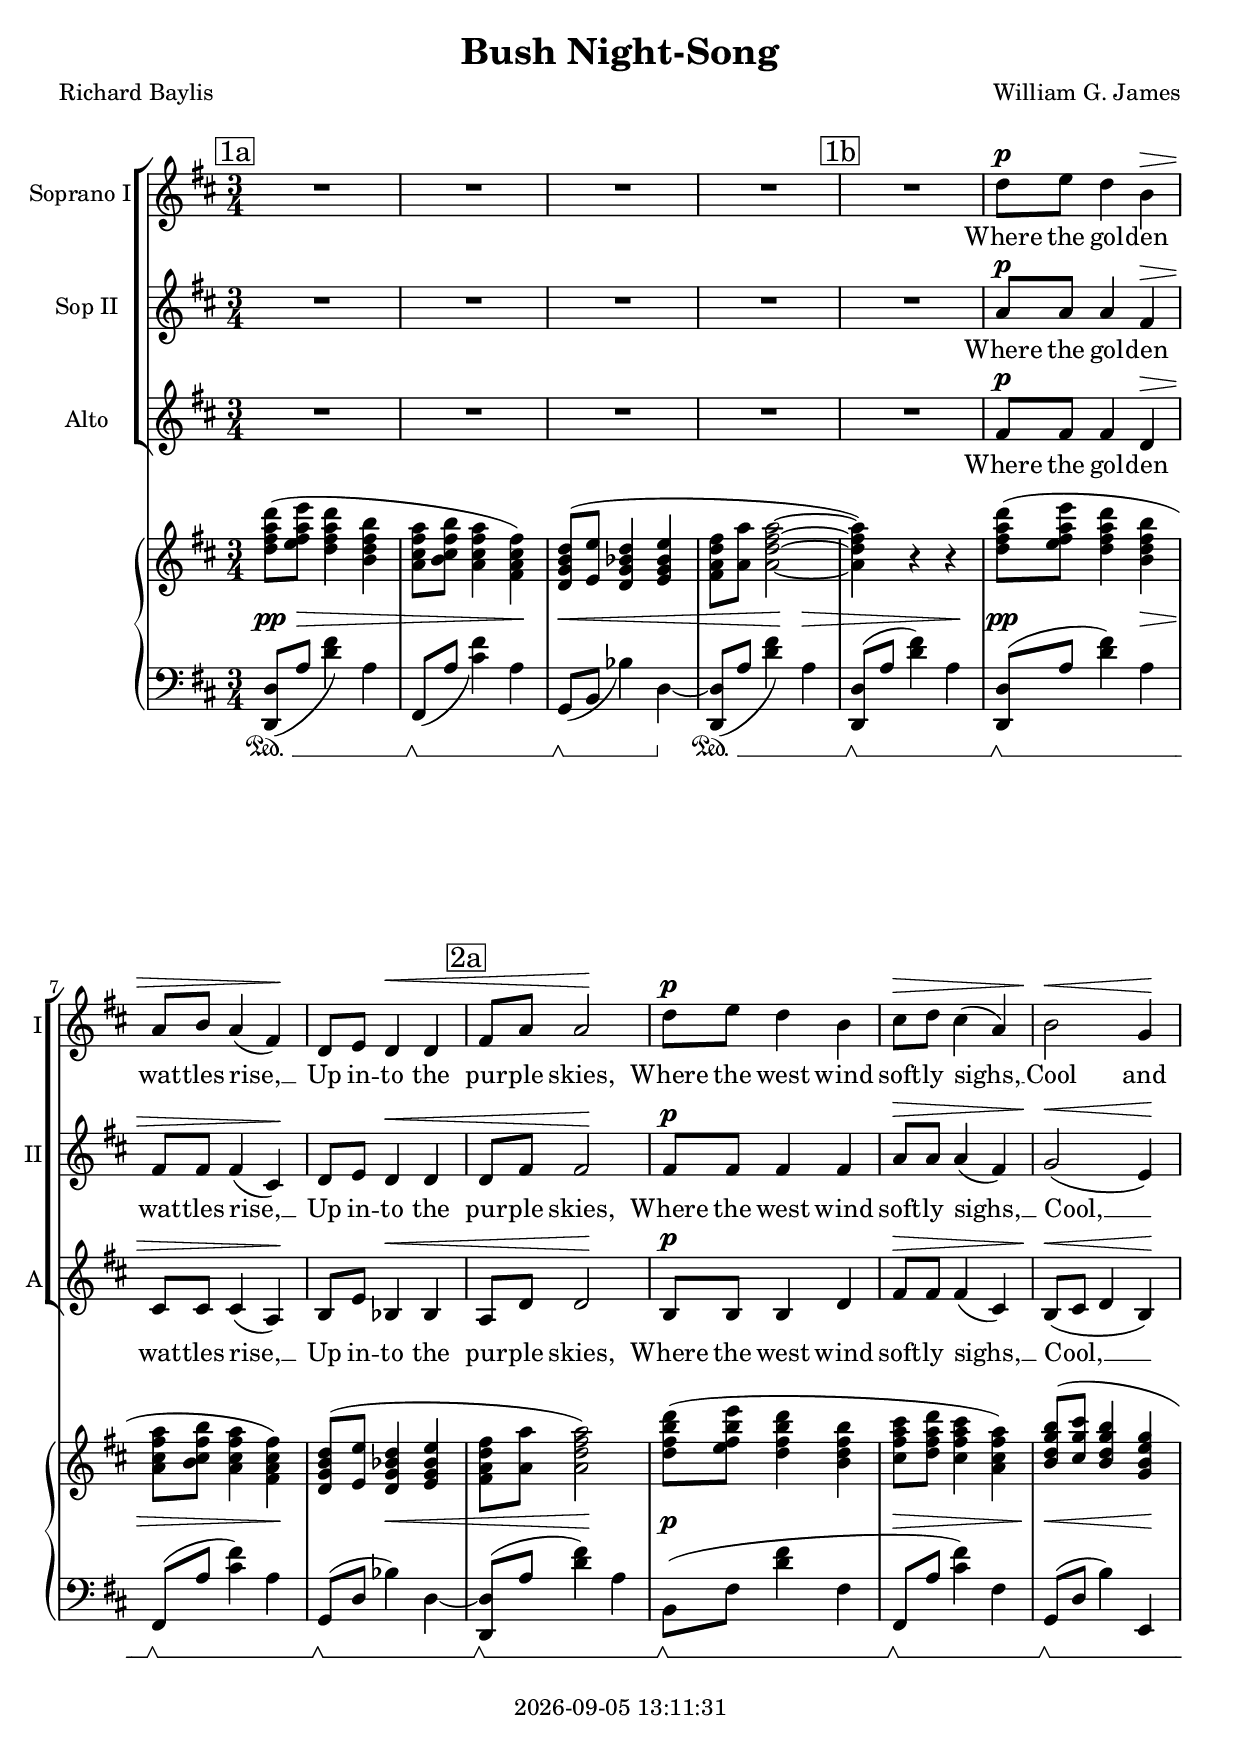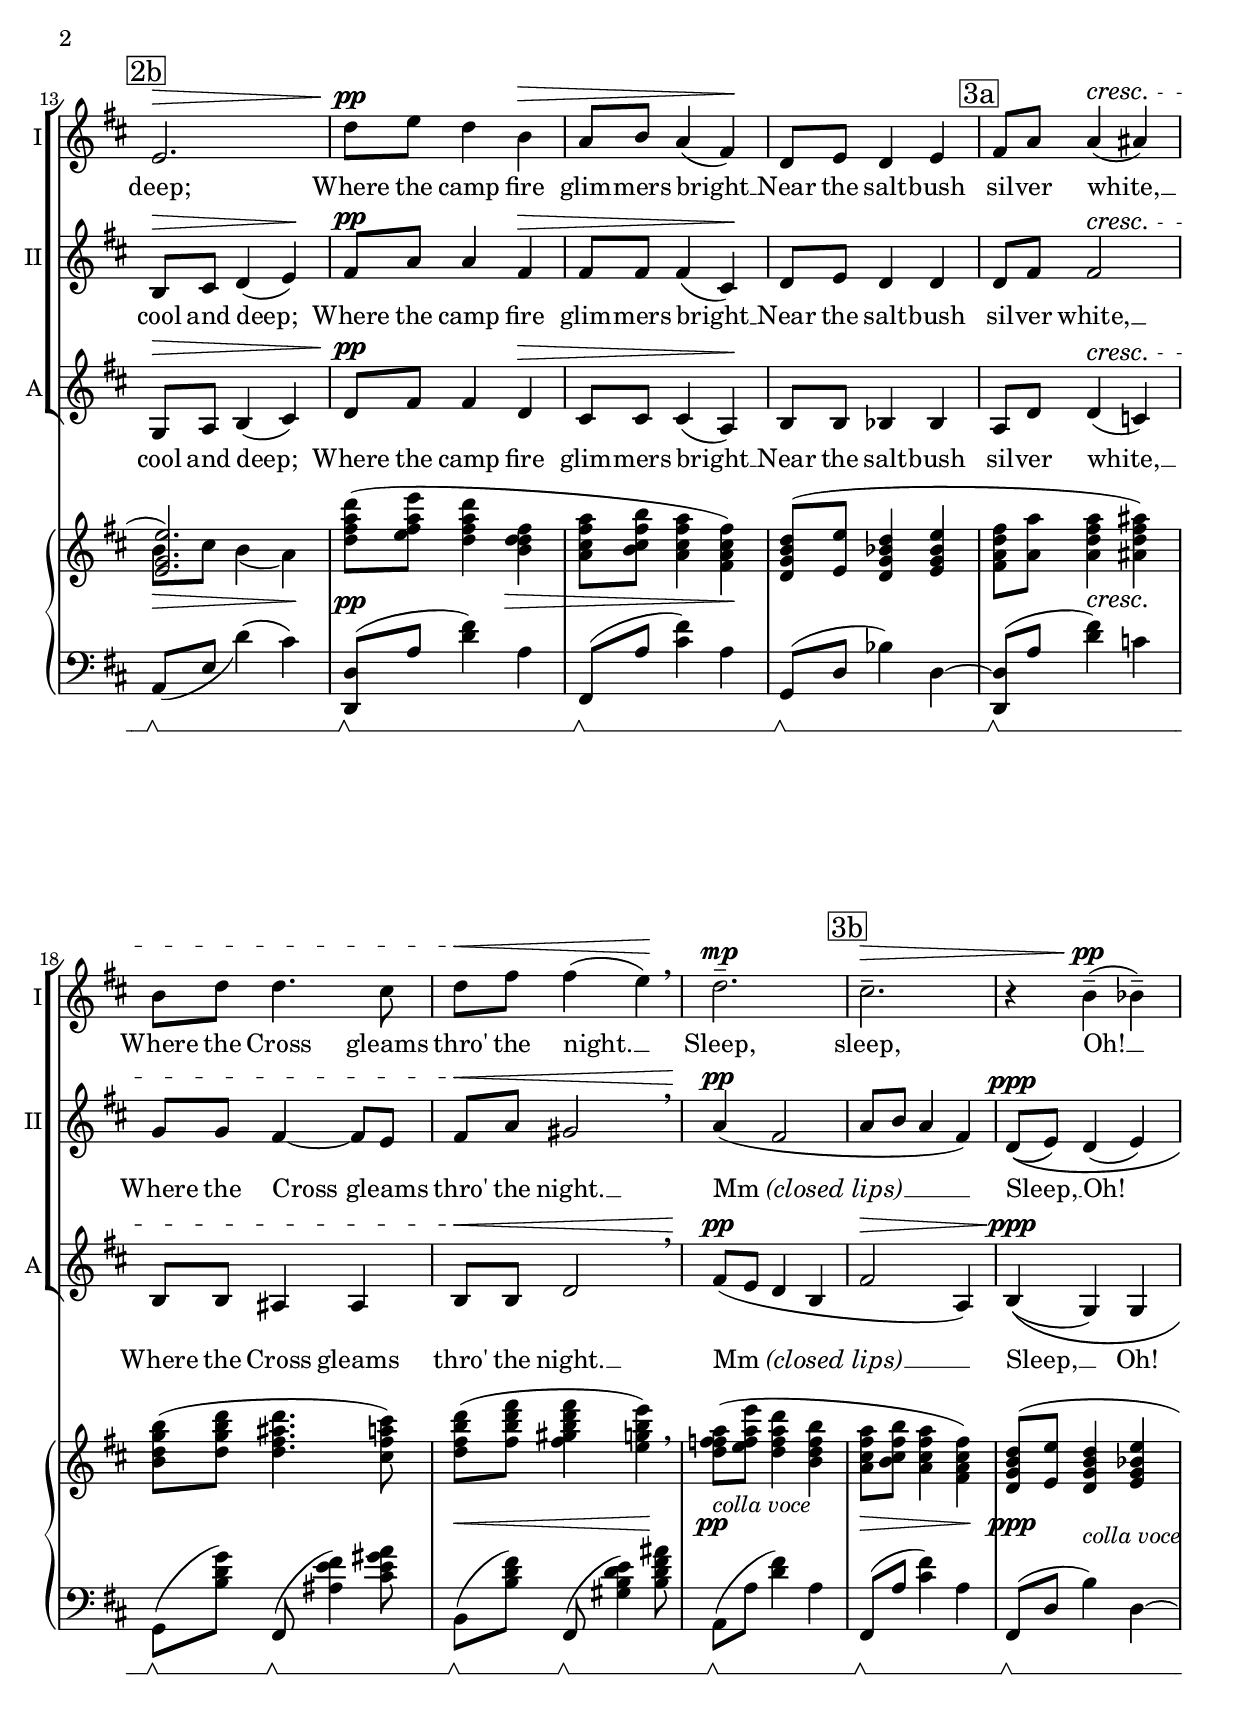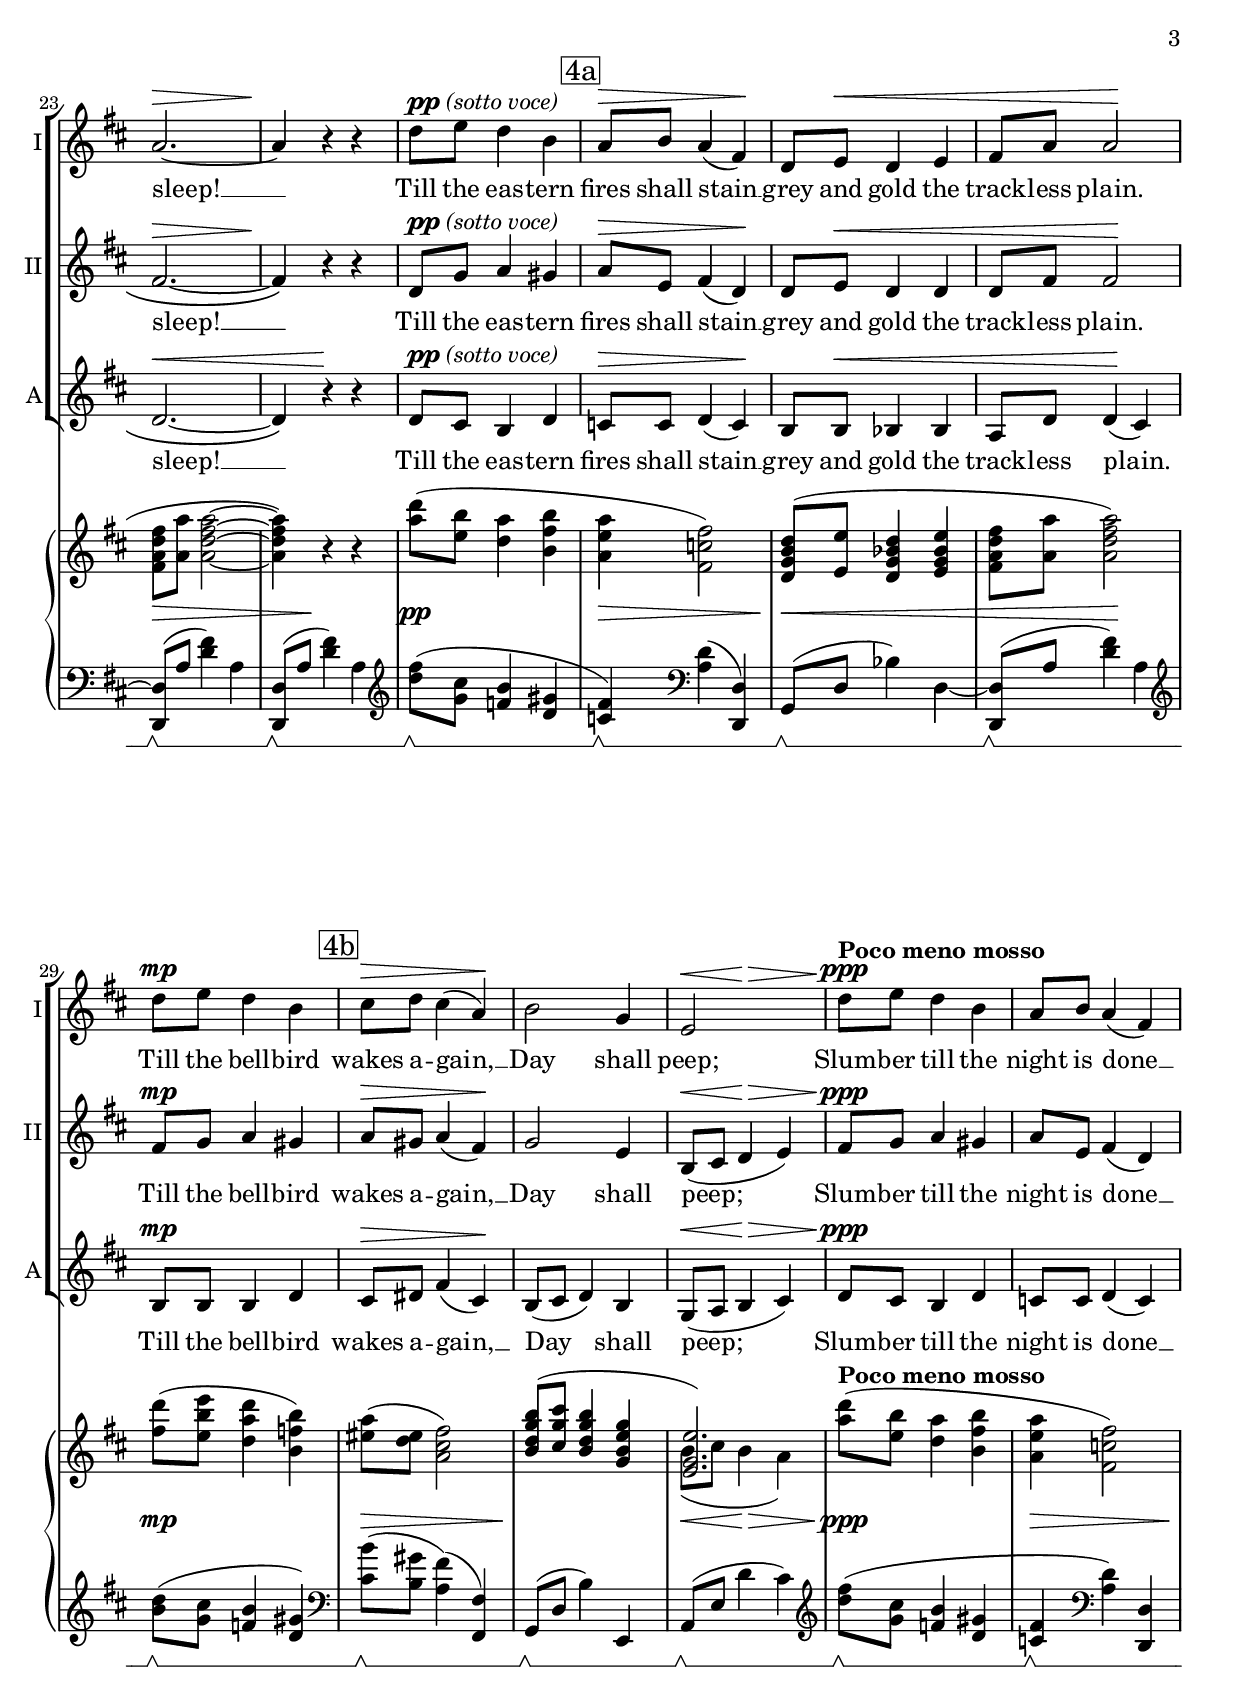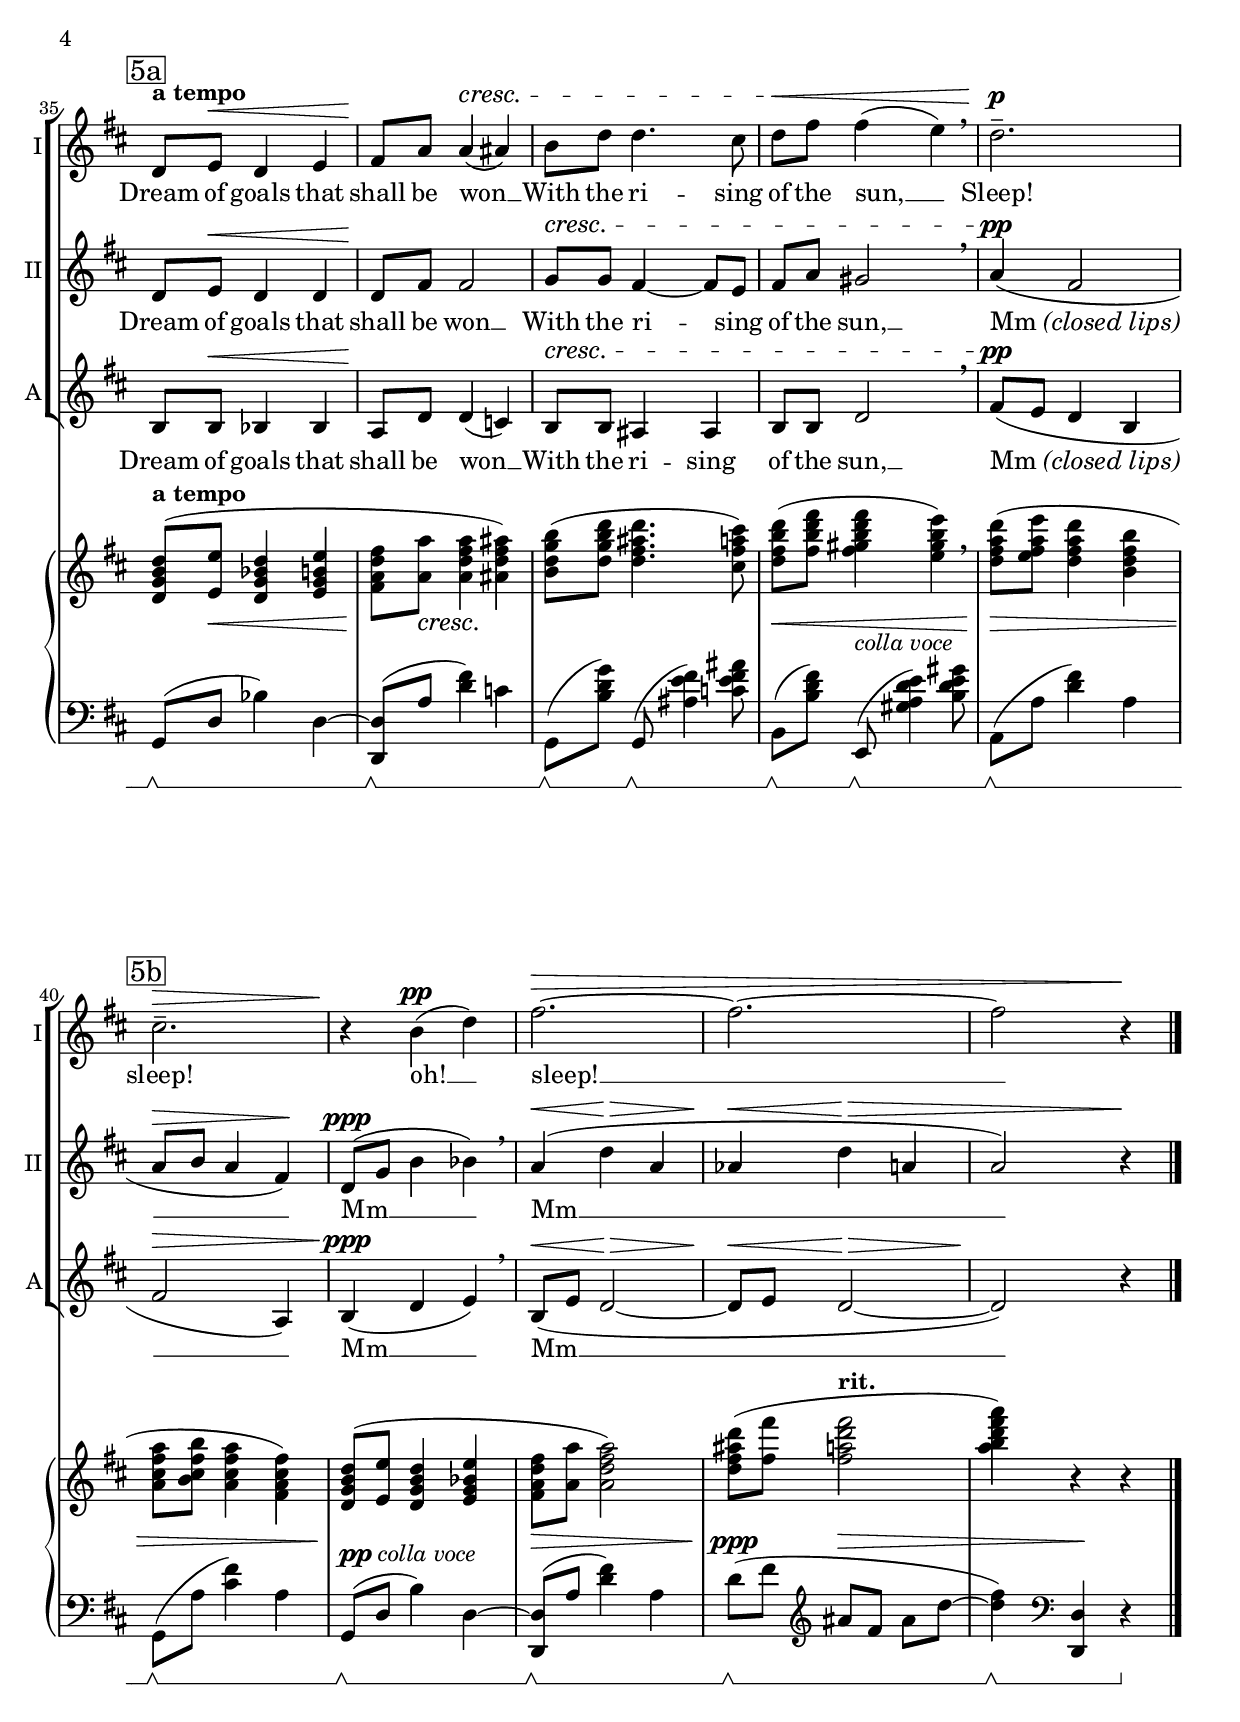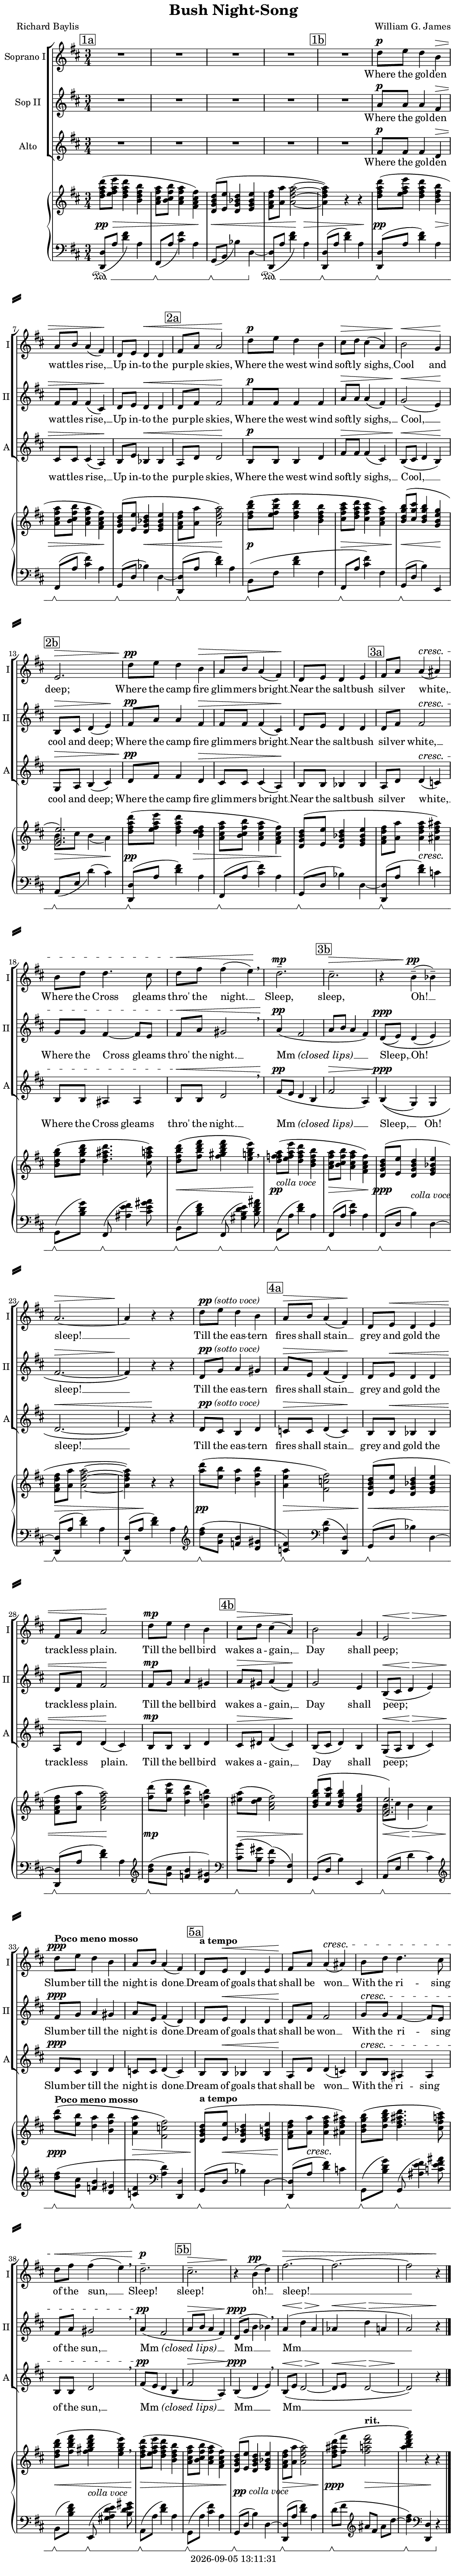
\version "2.22.0"

\include "predefined-guitar-fretboards.ly"
\include "articulate.ly"

today = #(strftime "%Y-%m-%d %H:%M:%S" (localtime (current-time)))

\header {
% centered at top
%  dedication  = "dedication"
  title       = "Bush Night-Song"
%  subtitle    = "subtitle"
%  subsubtitle = "subsubtitle"
%  instrument  = "instrument"
  
% arrangement of following lines:
%
%  poet    composer
%  meter   arranger
%  piece       opus

  composer    = "William G. James"
%  arranger    = "arranger"
%  opus        = "opus"

  poet        = "Richard Baylis"
%  meter       = "meter"
%  piece       = "piece"

% centered at bottom
% tagline     = "tagline" % default lilypond version
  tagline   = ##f
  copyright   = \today
}

% #(set-global-staff-size 16)

global = {
  \key d \major
  \time 3/4
}

TempoTrack = {
  \tempo 4=90
  \set Score.tempoHideNote = ##t
  s2.*32
  \tempo 4=85 s2.*2 \tempo 4=90
  s2.*8
  s2 \tempo 4=80
  s2.
}

RehearsalTrack = {
%  \set Score.currentBarNumber = #5
  \mark \markup { \box "1a" } s2.*4
  \mark \markup { \box "1b" } s2.*4
  \mark \markup { \box "2a" } s2.*4
  \mark \markup { \box "2b" } s2.*4
  \mark \markup { \box "3a" } s2.*4
  \mark \markup { \box "3b" } s2.*5
  \mark \markup { \box "4a" } s2.*4
  \mark \markup { \box "4b" } s2.*5
  \mark \markup { \box "5a" } s2.*5
  \mark \markup { \box "5b" } s2.*5
}

sopranoI = \relative {
  \global
  R2.*5
  d''8^\p e d4 b^\> % 1b+
  a8 b a4(fis)\!
  d8 e d4^\< 4
  fis8 a a2\! % 2a
  d8^\p e d4 b
  cis8^\> d cis4(a)
  b2^\< g4\!
  e2.^\> % 2b
  d'8^\pp e d4 b^\>
  a8 b a4(fis)\!
  d8 e d4 e
  fis8 a8 4^\cresc(ais) % 3a
  b8 d d4. cis8
  d8^\< fis8 4(e)\! \breathe
  d2.--^\mp
  cis2.--^\> % 3b
  r4 b4--^\pp (bes--)
  a2.~^\>
  a4\! r r
  d8\omit\pp^\markup{\dynamic pp \italic "(sotto voce)"} e d4 b
  a8^\> b a4(fis)\! % 4a
  d8 e^\< d4 e
  fis8 a a2\!
  d8^\mp e d4 b
  cis8^\> d cis4(a\!) % 4b
  b2 g4
  <<{e2 s4 d'8^\ppp^\markup\bold "Poco meno mosso"} \new Voice {s4^\< s2^\> s8\!}>>
  e d4 b
  a8 b a4(fis)
  d8^\markup\bold "a tempo" e^\< d4 e % 5a
  fis8\! a a4^\cresc(ais)
  b8 d8 4. cis8
  d8^\< fis fis4(e) \breathe
  d2.\!--^\p
  cis2.--^\> % 5b
  r4\! b^\pp (d)
  fis2.~ ^\>
  fis2.~
  fis2 r4\!
  \bar "|."
}

wordsSopI = \lyricmode {
  Where the gol -- den wat -- tles rise, __
  Up in -- to the pur -- ple skies,
  Where the west wind soft -- ly sighs, __
  Cool and deep;
  Where the camp fire glim -- mers bright __
  Near the salt -- bush sil -- ver white, __
  Where the Cross gleams thro' the night. __
  Sleep, sleep, Oh! __ sleep! __

  Till the eas -- tern fires shall stain __
  grey and gold the track -- less plain.
  Till the bell -- bird wakes a -- gain, __
  Day shall peep;
  Slum -- ber till the night is done __
  Dream of goals that shall be won __
  With the ri -- sing of the sun, __
  Sleep! sleep! oh! __ sleep! __
}

wordsSopIMidi = \lyricmode {
  "Where " "the " gol "den " wat "tles " "rise, " 
  "\nUp " in "to " "the " pur "ple " "skies, "
  "\nWhere " "the " "west " "wind " soft "ly " "sighs, " 
  "\nCool " "and " "deep; "
  "\nWhere " "the " "camp " "fire " glim "mers " "bright " 
  "\nNear " "the " salt "bush " sil "ver " "white, " 
  "\nWhere " "the " "Cross " "gleams " "thro' " "the " "night. " 
  "\nSleep, " "sleep, " "Oh! "  "sleep!\n" 

  "\nTill " "the " eas "tern " "fires " "shall " "stain " 
  "\ngrey " "and " "gold " "the " track "less " "plain. "
  "\nTill " "the " bell "bird " "wakes " a "gain, " 
  "\nDay " "shall " "peep; "
  "\nSlum" "ber " "till " "the " "night " "is " "done " 
  "\nDream " "of " "goals " "that " "shall " "be " "won " 
  "\nWith " "the " ri "sing " "of " "the " "sun, " 
  "\nSleep! " "sleep! " "oh! "  "sleep! " 
}

sopranoII = \relative {
  \global
  R2.*5
  a'8^\p 8 4 fis^\> % 1b+
  fis8 8 4(cis)\!
  d8 e d4^\< 4
  d8 fis8 2\! % 2a
  fis8^\p 8 4 4
  a8^\> 8 4(fis)
  g2^\< (e4)\!
  b8^\> cis d4(e)\! % 2b
  fis8^\pp a8 4 fis^\>
  fis8 8 4(cis)\!
  d8 e d4 4
  d8 fis fis2^\cresc % 3a
  g8 8 fis4~8 e
  fis8^\< a gis2 \breathe
  a4^\pp (fis2
  a8 b a4 fis)\! % 3b
  d8^\ppp \( ( e) d4(e)
               fis2.^\> ~
               fis4\! \) r r
  d8\omit\pp^\markup{\dynamic pp \italic "(sotto voce)"} g a4 gis
  a8^\> e fis4(d\!) % 4a
  d8 e^\< d4 4
  d8 fis fis2\!
  fis8^\mp g a4 gis
  a8^\> gis a4(fis\!) % 4b
  g2 e4
  b8^\< (cis d4^\> e)
  fis8^\ppp g a4 gis
  a8 e fis4(d)
  d8 e^\< d4 4 % 5a
  d8\! fis8 2
  g8^\cresc 8 fis4~8 e
  fis8 a gis2 \breathe
  a4^\pp (fis2
  a8^\> b a4 fis\!) % 5b
  d8^\ppp (g b4 bes) \breathe a4^\<( d^\> a
  aes4^\< d^\> a
  a2) r4\!
  \bar "|."
}

words = \lyricmode {
  Where the gol -- den wat -- tles rise, __
  Up in -- to the pur -- ple skies,
  Where the west wind soft -- ly sighs, __
  Cool, __ cool and deep;
  Where the camp fire glim -- mers bright __
  Near the salt -- bush sil -- ver white, __
  Where the Cross gleams thro' the night. __
  \markup{Mm \italic "(closed lips)"} __ Sleep, __ Oh! sleep! __

  Till the eas -- tern fires shall stain __
  grey and gold the track -- less plain.
  Till the bell -- bird wakes a -- gain, __
  Day shall peep;
  Slum -- ber till the night is done __
  Dream of goals that shall be won __
  With the ri -- sing of the sun, __
  \markup{Mm \italic "(closed lips)"} __ Mm __ Mm __
}

wordsMidi = \lyricmode {
  "Where " "the " gol "den " wat "tles " "rise, " 
  "\nUp " in "to " "the " pur "ple " "skies, "
  "\nWhere " "the " "west " "wind " soft "ly " "sighs, " 
  "\nCool, "  "cool " "and " "deep; "
  "\nWhere " "the " "camp " "fire " glim "mers " "bright " 
  "\nNear " "the " salt "bush " sil "ver " "white, " 
  "\nWhere " "the " "Cross " "gleams " "thro' " "the " "night. " 
  "\nMm " "Sleep, " "Oh! " "sleep!\n"

  "\nTill " "the " eas "tern " "fires " "shall " "stain " 
  "\ngrey " "and " "gold " "the " track "less " "plain. "
  "\nTill " "the " bell "bird " "wakes " a "gain, " 
  "\nDay " "shall " "peep; "
  "\nSlum" "ber " "till " "the " "night " "is " "done " 
  "\nDream " "of " "goals " "that " "shall " "be " "won " 
  "\nWith " "the " ri "sing " "of " "the " "sun, " 
  "Mm " "Mm " "Mm"
}

alto = \relative {
  \global
  R2.*5
  fis'8^\p 8 4 d^\> % 1b
  cis8 8 4(a\!)
  b8 e bes4^\< 4
  a8 d8 2\! % 2a
  b8^\p 8 4 d
  fis8^\> 8 4(cis)
  b8^\< (cis d4 b\!)
  g8^\> a b4(cis) % 2b
  d8^\pp fis8 4 d^\>
  cis8 8 4(a\!)
  b8 8 bes4 4
  a8 d d4^\cresc(c) % 3a
  b8 8 ais4 4
  b8^\< 8 d2 \breathe
  fis8^\pp(e d4 b
  fis'2^\> a,4) % 3b
  b4^\ppp( \( g) g
              d'2.^\< ~
              d4 \) r\! r
  d8\omit\pp^\markup{\dynamic pp \italic "(sotto voce)"} cis b4 d
  c8^\> 8 d4(c\!) % 4a
  b8 8^\< bes4 4
  a8 d d4\!(cis)
  b8^\mp 8 4 d
  cis8^\> dis fis4(cis\!) % 4b
  b8(cis d4) b
  g8^\<(a b4^\> cis)
  d8^\ppp cis b4 d
  c8 8 d4(c)
  b8 8^\< bes4 4 % 5a
  a8\! d8 4(c)
  b8^\cresc 8 ais4 4
  b8 8 d2 \breathe
  fis8^\pp(e d4 b
  fis'2^\> a,4) % 5b
  b4^\ppp(d e) \breathe
  b8^\<( e d2^\> ~
  d8^\< e d2^\> ~
  d2\omit\ppp) r4
  \bar "|."
}

pianoRHone = \relative {
  \global
  <d'' fis a d>8(<e fis a e'> <d fis a d>4 <b d fis b>
  <a cis fis a>8 <b cis fis b> <a cis fis a>4 <fis a cis fis>)
  <d g b d>8( <e e'> <d g bes d>4 <e g bes e>
  <fis a d fis>8 <a a'> <a d fis a>2~
  q4) r r % 1b
  <d fis a d>8(<e fis a e'> <d fis a d>4 <b d fis b>
  <a cis fis a>8 <b cis fis b> <a cis fis a>4 <fis a cis fis>)
  <d g b d>8( <e e'> <d g bes d>4 <e g bes e>
  <fis a d fis>8 <a a'> <a d fis a>2) % 2a
  <d fis b d>8(<e fis b e> <d fis b d>4 <b d fis b>
  <cis fis a cis>8 <d fis a d> <cis fis a cis>4 <a cis fis a>)
  <b d g b>8( <cis g' cis> <b d g b>4 <g b e g>
  <e g e'>2.) % 2b
  <d' fis a d>8(<e fis a e'> <d fis a d>4 <b d fis d>
  <a cis fis a>8 <b cis fis b> <a cis fis a>4 <fis a cis fis>)
  <d g b d>8(<e e'> <d g bes d>4 <e g bes e>
  <fis a d fis>8 <a a'> <a d fis a>4 <ais d fis ais>) % 3a
  <b d g b>8( <d g b d> <d fis ais d>4. <cis fis a cis>8)
  <d fis b d>8( <fis b d fis> <fis gis b d fis>4 <e g b e>4) \breathe
  <d fis a f>8( <e fis a e'> <d fis a d>4 <b d fis b>
  <a cis fis a>8 <b cis fis b> <a cis fis a>4 <fis a cis fis>) % 3b
  <d g b d>8(<e e'> <d g b d>4 <e g bes e>
  <fis a d fis>8 <a a'> <a d fis a>2~
  q4) r r
  <a' d>8(<e b'> <d a'>4 <b fis' b>
  <a e' a>4 <fis c' fis>2) % 4a
  <d g b d>8(<e e'> <d g bes d>4 <e g bes e>
  <fis a d fis>8 <a a'> <a d fis a>2)
  <fis' d'>8 (<e b' e> <d a' d>4 <b f' b>)
  <eis a>8(<d eis> <a cis fis>2) % 4b
  <b d g b>8(<cis g' cis> <b d g b>4 <g b e g>
  <e g e'>2.)
  <a' d>8^\markup\bold "Poco meno mosso" (<e b'> <d a'>4 <b fis' b>
  <a e' a>4 <fis c' fis>2)
  <d g b d>8^\markup\bold "a tempo" (<e e'> <d g bes d>4 <e g b e> % 5a
  <fis a d fis>8 <a a'> <a d fis a>4 <ais d fis ais>)
  <b d g b>8(<d g b d> <d fis ais d>4. <cis fis a cis>8)
  <d fis b d>8(<fis b d fis> <fis gis b d fis>4 <e gis b e>) \breathe
  <d fis a d>8(<e fis a e'> <d fis a d>4 <b d fis b>
  <a cis fis a>8 <b cis fis b> <a cis fis a>4 <fis a cis fis>) % 5b
  <d g b d>8(<e e'> <d g b d>4 <e g bes e>
  <fis a d fis>8 <a a'> <a d fis a>2)
  <d fis ais d>8 (<fis fis'> <fis a d fis>2^\markup\bold rit.
  <a b d fis a>4) r r
  \bar "|."
}

pianoRHtwo = \relative {
  \global
  s2.*12
  b'8 cis b4(a) % 2b
  s2.*18
  b8(cis b4 a) % 4b++
  s2.*12
  \bar "|."
}

dynamicsPiano = {
  \override DynamicTextSpanner.style = #'none
  s2.\pp-\>
  s2 s4\!
  s2.\<
  s4 s\! s\>
  s2 s4\! % 1b
  s2\pp s4\>
  s2 s4\!
  s4 s2\<
  s4 s2\! % 2a
  s2.\p
  s2.\>
  s2\< s4\!
  s2\> s4\! % 2b
  s2\pp s4\>
  s2 s4\!
  s2.
  s4 s2\cresc % 3a
  s2.
  s2\< s4\!
  s2.\pp^\markup\italic "colla voce"
  s2\> s4\! % 3b
  s4\ppp s2-\markup\italic "colla voce"
  s2.\>
  s8 s8\! s2
  s2.\pp
  s2.\> % 4a
  s2.\<
  s4 s2\!
  s2.\mp
  s2.\> % 4b
  s2.\!
  s4\< s2\>
  s2.\ppp
  s2.\>
  s8\! s\< s2 % 5a
  s8\! s\cresc s2
  s2.
  s4\< s2-\markup\italic "colla voce"
  s2.\>
  s2. % 5b
  s2.\omit\pp-\markup{\dynamic pp \italic "colla voce"}
  s2.\>
  s4\ppp s2\>
  s4 s2\!
}

pianoLH = \relative {
  \global \oneVoice
  <d, d'>8_( a'' <d fis>4) a
  fis,8_( a' <cis fis>4) a
  g,8_(b bes'4) d,4~
  <d, d'>8_( a'' <d fis>4) a
  <d,, d'>8(a'' <d fis>4) a % 1b
  <d,, d'>8( a'' <d fis>4) a
  fis,8(a' <cis fis>4) a
  g,8(d' bes'4) d,~
  <d, d'>8(a'' <d fis>4) a % 2a
  b,8(fis' <d' fis>4 fis,
  fis,8a' <cis fis>4) fis,
  g,8(d' b'4) e,,
  a8_(e' d'4)(cis) % 2b
  <d,, d'>8(a'' <d fis>4) a
  fis,8(a' <cis fis>4) a
  g,8(d' bes'4) d,~
  <d, d'>8( a'' <d fis>4) c % 3a
  g,8([<b' d g>]) fis,(<ais' e' fis>4) <cis e gis a>8
  b,8([<b' d fis>]) fis,8(<gis' b d e>4) <b d fis ais>8
  a,8(a' <d fis>4) a
  fis,8(a' <cis fis>4) a % 3b
  fis,8(d' b'4) d,4~
  <d, d'>8(a'' <d fis>4) a
  <d,, d'>8(a'' <d fis>4) a \clef treble
  <d' fis>8(<g, cis> <f b>4 <d gis>
  <c fis>4) \clef bass <a d>4(<d,, d'>4) % 4a
  g8(d' bes'4) d,~
  <d, d'>8( a'' <d fis>4) a \clef treble
  <b' d>8( <g cis> <f b>4 <d gis>) \clef bass
  <cis b'>8(<b gis'> <a fis'>4)(<fis, fis'>) % 4b
  g8(d' b'4) e,,
  a8(e' d'4 cis) \clef treble
  <d' fis>8( <g, cis> <f b>4 <d gis>
  <c fis>4 \clef bass <a d>4) <d,, d'>
  g8( d' bes'4) d,~ % 5a
  <d, d'>8(a'' <d fis>4) c
  g,8([<b' d g>]) g,8(<ais' e' fis>4) <c e fis ais>8
  b,8([<b' d fis>]) e,,8(<gis' a d e>4) <b d e gis>8
      a,8( a' <d fis>4) a
      g,8(a' <cis fis>4) a % 5b
      g,8(d' b'4) d,~
      <d, d'>8(a'' <d fis>4) a
      d8([fis] \clef treble ais[fis] ais[d]~
      <d fis>4) \clef bass <d,,, d'> r
  \bar "|."
}

pedal = {
  \set Staff.pedalSustainStyle = #'mixed
  s2. \sustainOn
  s2. \sustainOff \sustainOn
  s2 \sustainOff \sustainOn s4 \sustainOff
  s2.\sustainOn
  \repeat unfold 13 {s2.\sustainOff\sustainOn}
  s4\sustainOff\sustainOn s2\sustainOff\sustainOn
  s4\sustainOff\sustainOn s2\sustainOff\sustainOn
  \repeat unfold 17 {s2.\sustainOff\sustainOn}
  s4\sustainOff\sustainOn s2\sustainOff\sustainOn
  s4\sustainOff\sustainOn s2\sustainOff\sustainOn
  \repeat unfold 5 {s2.\sustainOff\sustainOn}
  s2\sustainOff\sustainOn s4\sustainOff
}
      
\book {
  \bookOutputSuffix "single"
  \score {
    <<
      <<
        \new ChoirStaff <<
                                % Single soprano I staff
          \new Staff = sopranoI \with {
            instrumentName = #"Soprano I"
            shortInstrumentName = #"I"
          }
          <<
            \new Voice \TempoTrack
            \new Voice \RehearsalTrack
            \new Voice \sopranoI
            \addlyrics \wordsSopI
          >>
                                % Single soprano II staff
          \new Staff = sopII \with {
            instrumentName = #"Sop II"
            shortInstrumentName = #"II"
          }
          <<
            \new Voice \sopranoII
            \addlyrics \words
          >>
                                % Single alto staff
          \new Staff = alto \with {
            instrumentName = #"Alto"
            shortInstrumentName = #"A"
          }
          <<
            \new Voice \alto
            \addlyrics \words
          >>
        >>
        \new PianoStaff = piano <<
          \new Staff = pianorh \with {
            printPartCombineTexts = ##f
          }
          <<
            \new Voice \partCombine \pianoRHone \pianoRHtwo
          >>
          \new Dynamics \dynamicsPiano
          \new Staff = pianolh \with {
          }
          <<
            \clef "bass"
            \new Voice \pianoLH
          >>
          \new Dynamics \pedal
        >>
      >>
    >>
    \layout {
      indent = 1.5\cm
      \context {
        \Staff \RemoveAllEmptyStaves
      }
    }
  }
}
      
\book {
  \bookOutputSuffix "singlepage"
  \paper {
    top-margin = 0
    left-margin = 7
    right-margin = 1
    paper-width = 190\mm
    page-breaking = #ly:one-page-breaking
    system-system-spacing.basic-distance = #22
    system-separator-markup = \slashSeparator
  }
  \score {
%   \unfoldRepeats
%   \articulate
    <<
      <<
        \new ChoirStaff <<
                                % Single soprano I staff
          \new Staff = sopranoI \with {
            instrumentName = #"Soprano I"
            shortInstrumentName = #"I"
          }
          <<
            \new Voice \TempoTrack
            \new Voice \RehearsalTrack
            \new Voice \sopranoI
            \addlyrics \wordsSopI
          >>
                                % Single soprano II staff
          \new Staff = sopII \with {
            instrumentName = #"Sop II"
            shortInstrumentName = #"II"
          }
          <<
            \new Voice \sopranoII
            \addlyrics \words
          >>
                                % Single alto staff
          \new Staff = alto \with {
            instrumentName = #"Alto"
            shortInstrumentName = #"A"
          }
          <<
            \new Voice \alto
            \addlyrics \words
          >>
        >>
        \new PianoStaff = piano <<
          \new Staff = pianorh \with {
            printPartCombineTexts = ##f
          }
          <<
            \new Voice \partCombine \pianoRHone \pianoRHtwo
          >>
          \new Dynamics \dynamicsPiano
          \new Staff = pianolh \with {
          }
          <<
            \clef "bass"
            \new Voice \pianoLH
          >>
          \new Dynamics \pedal
        >>
      >>
    >>
    \layout {
      indent = 1.5\cm
      \context {
        \Staff \RemoveAllEmptyStaves
      }
    }
  }
}

\book {
  \bookOutputSuffix "midi-sop1"
  \score {
%   \articulate
    <<
      \new ChoirStaff <<
                                % Single soprano I staff
        \new Staff = sopranoI \with {
          instrumentName = #"Soprano I"
          shortInstrumentName = #"I"
          midiInstrument = "choir aahs"
        }
        <<
          \new Voice \TempoTrack
          \new Voice \RehearsalTrack
          \new Voice \sopranoI
          \addlyrics \wordsSopIMidi
        >>
                                % Single soprano II staff
        \new Staff = sopII \with {
          instrumentName = #"Sop II"
          shortInstrumentName = #"II"
          midiInstrument = "choir aahs"
        }
        <<
          \new Voice \sopranoII
        >>
                                % Single alto staff
        \new Staff = alto \with {
          instrumentName = #"Alto"
          shortInstrumentName = #"A"
          midiInstrument = "choir aahs"
        }
        <<
          \new Voice \alto
        >>
      >>
      \new PianoStaff = piano <<
        \new Staff \with {
          midiInstrument = "acoustic grand piano"
        }
        <<
          \new Voice \pianoRHone
          \new Voice \pianoRHtwo
          \new Dynamics \dynamicsPiano
          \new Voice \pianoLH
          \new Dynamics \pedal
        >>
      >>
    >>
    \midi {}
  }
}

\book {
  \bookOutputSuffix "midi"
  \score {
%   \articulate
    <<
      \new ChoirStaff <<
                                % Single soprano I staff
        \new Staff = sopranoI \with {
          instrumentName = #"Soprano I"
          shortInstrumentName = #"I"
          midiInstrument = "choir aahs"
        }
        <<
          \new Voice \TempoTrack
          \new Voice \RehearsalTrack
          \new Voice \sopranoI
        >>
                                % Single soprano II staff
        \new Staff = sopII \with {
          instrumentName = #"Sop II"
          shortInstrumentName = #"II"
          midiInstrument = "choir aahs"
        }
        <<
          \new Voice \sopranoII
          \addlyrics \wordsMidi
        >>
                                % Single alto staff
        \new Staff = alto \with {
          instrumentName = #"Alto"
          shortInstrumentName = #"A"
          midiInstrument = "choir aahs"
        }
        <<
          \new Voice \alto
        >>
      >>
      \new PianoStaff = piano <<
        \new Staff \with {
          midiInstrument = "acoustic grand piano"
        }
        <<
          \new Voice \pianoRHone
          \new Voice \pianoRHtwo
          \new Dynamics \dynamicsPiano
          \new Voice \pianoLH
          \new Dynamics \pedal
        >>
      >>
    >>
    \midi {}
  }
}
